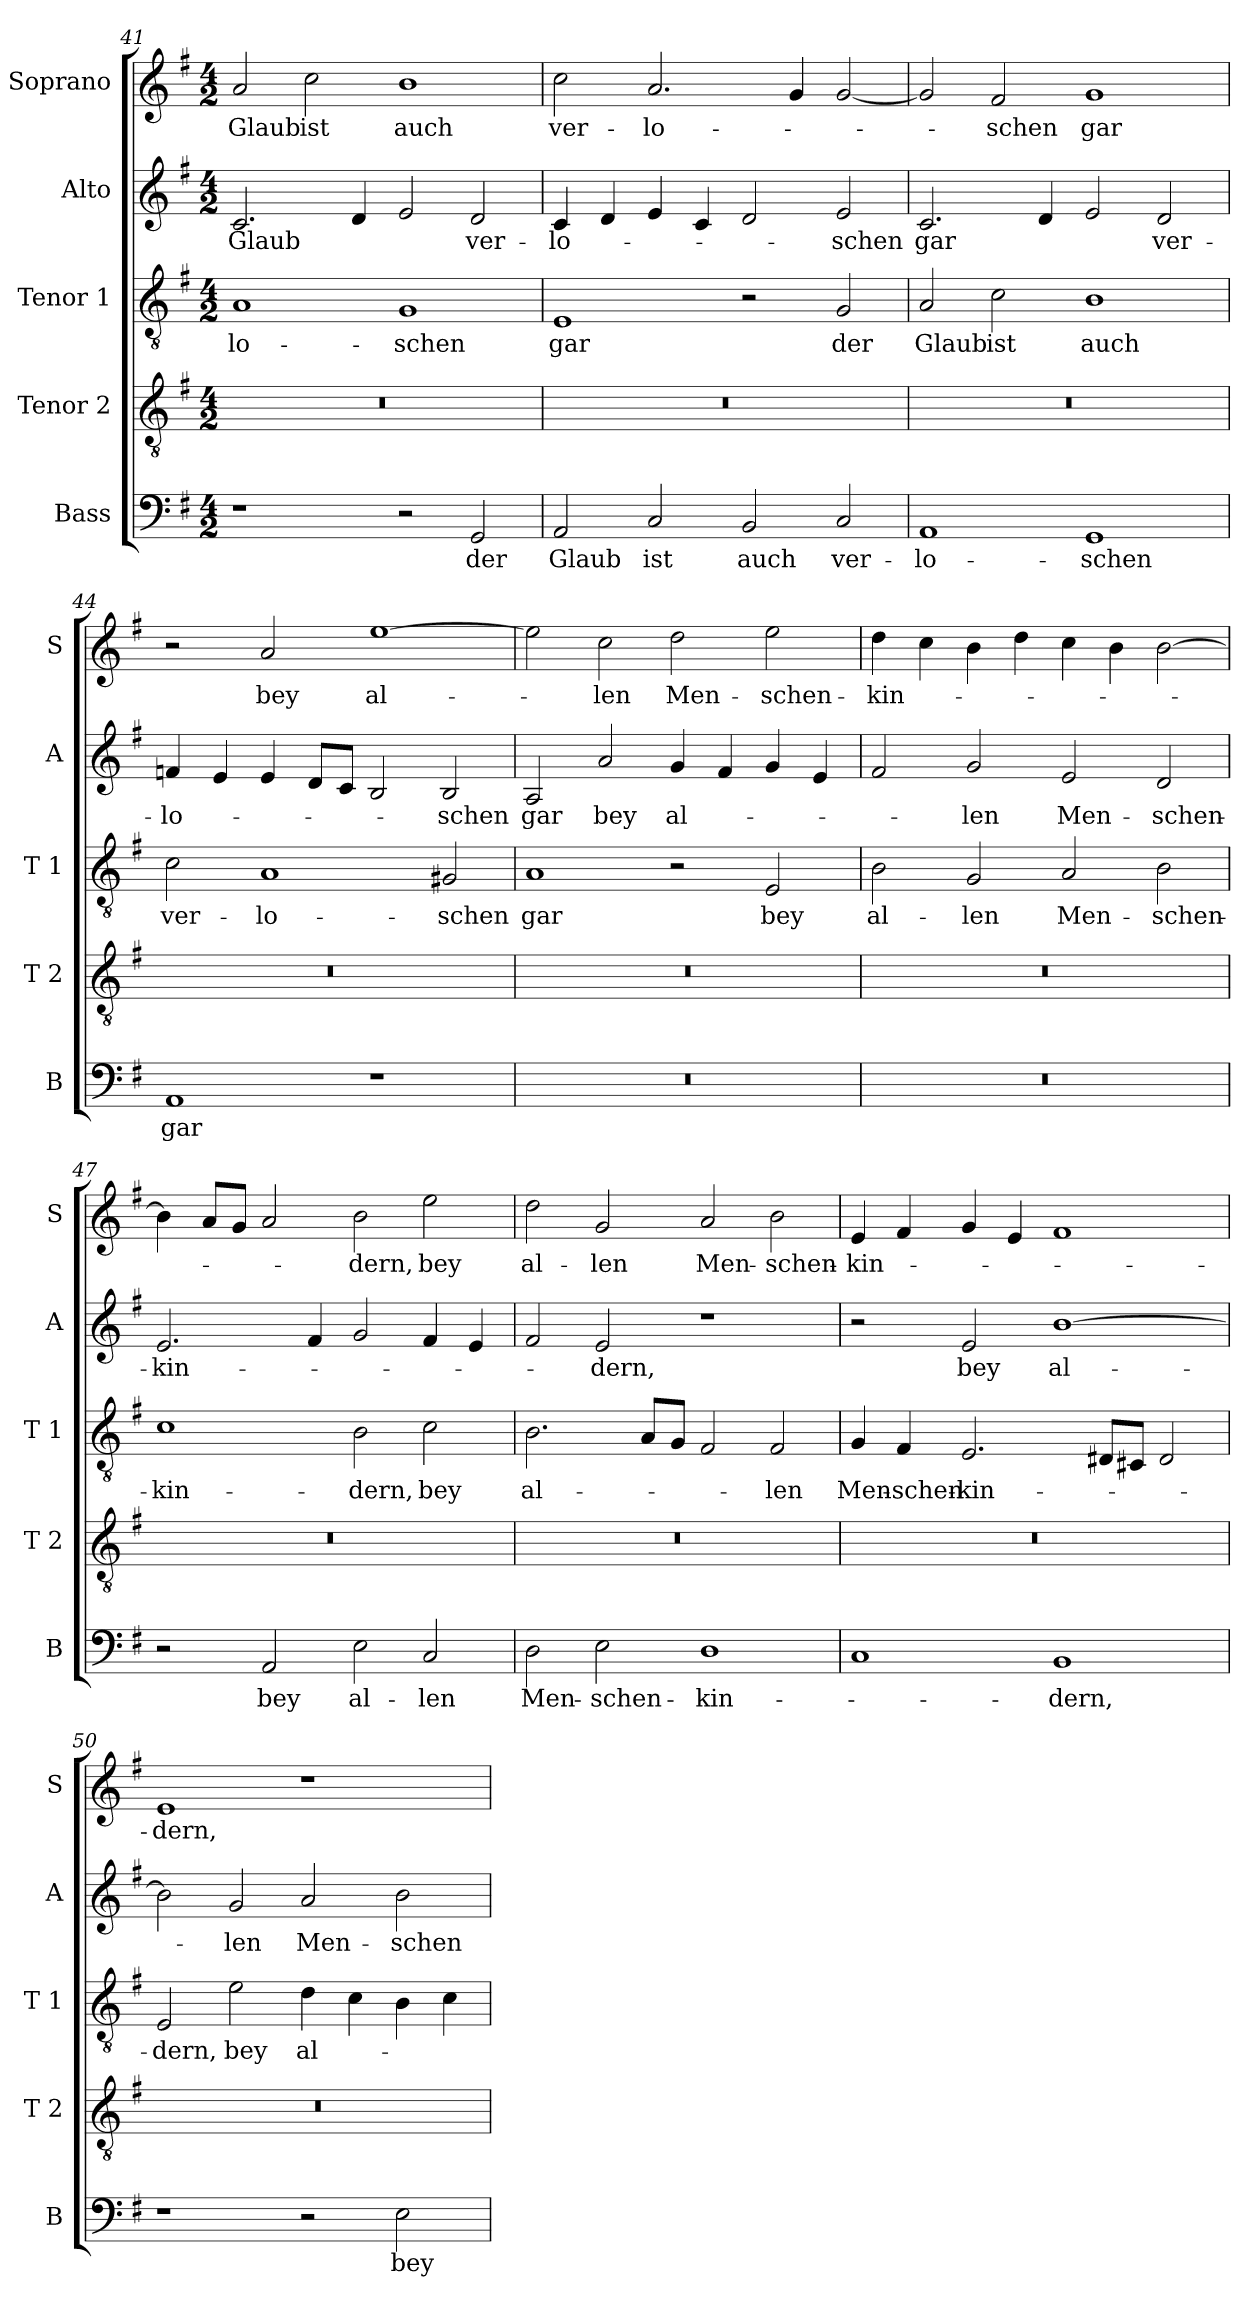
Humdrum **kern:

**kern	**text	**kern	**kern	**text	**kern	**text	**kern	**text
*part5	*part5	*part4	*part3	*part3	*part2	*part2	*part1	*part1
*staff5	*staff5	*staff4	*staff3	*staff3	*staff2	*staff2	*staff1	*staff1
*I"Bass	*	*I"Tenor 2	*I"Tenor 1	*	*I"Alto	*	*I"Soprano	*
*I'B	*	*I'T 2	*I'T 1	*	*I'A	*	*I'S	*
!!LO:LB:g=z
*clefF4	*	*clefGv2	*clefGv2	*	*clefG2	*	*clefG2	*
*k[f#]	*	*k[f#]	*k[f#]	*	*k[f#]	*	*k[f#]	*
*G:	*	*G:	*G:	*	*G:	*	*G:	*
*M4/2	*	*M4/2	*M4/2	*	*M4/2	*	*M4/2	*
=41	=41	=41	=41	=41	=41	=41	=41	=41
!	!	!	!	!LO:LY:b	!	!LO:LY:b	!	!LO:LY:b
1r	.	0r	1A	-lo-	2.c/	Glaub	2a/	Glaub
!	!	!	!	!	!	!	!	!LO:LY:b
.	.	.	.	.	.	.	2cc\	ist
.	.	.	.	.	4d/	.	.	.
!	!	!	!	!LO:LY:b	!	!	!	!LO:LY:b
2r	.	.	1G	-schen	2e/	.	1b	auch
!	!LO:LY:b	!	!	!	!	!LO:LY:b	!	!
2GG/	der	.	.	.	2d/	ver-	.	.
=42	=42	=42	=42	=42	=42	=42	=42	=42
!	!LO:LY:b	!	!	!LO:LY:b	!	!LO:LY:b	!	!LO:LY:b
2AA/	Glaub	0r	1E	gar	4c/	-lo-	2cc\	ver-
.	.	.	.	.	4d/	.	.	.
!	!LO:LY:b	!	!	!	!	!	!	!LO:LY:b
2C/	ist	.	.	.	4e/	.	2.a/	-lo-
.	.	.	.	.	4c/	.	.	.
!	!LO:LY:b	!	!	!	!	!	!	!
2BB/	auch	.	2r	.	2d/	.	.	.
.	.	.	.	.	.	.	4g/	.
!	!LO:LY:b	!	!	!LO:LY:b	!	!LO:LY:b	!	!
2C/	ver-	.	2G/	der	2e/	-schen	[2g/	.
=43	=43	=43	=43	=43	=43	=43	=43	=43
!	!LO:LY:b	!	!	!LO:LY:b	!	!LO:LY:b	!	!
1AA	-lo-	0r	2A/	Glaub	2.c/	gar	2g/]	.
!	!	!	!	!LO:LY:b	!	!	!	!LO:LY:b
.	.	.	2c\	ist	.	.	2f#/	-schen
.	.	.	.	.	4d/	.	.	.
!	!LO:LY:b	!	!	!LO:LY:b	!	!	!	!LO:LY:b
1GG	-schen	.	1B	auch	2e/	.	1g	gar
!	!	!	!	!	!	!LO:LY:b	!	!
.	.	.	.	.	2d/	ver-	.	.
=44	=44	=44	=44	=44	=44	=44	=44	=44
!	!LO:LY:b	!	!	!LO:LY:b	!	!LO:LY:b	!	!
1AA	gar	0r	2c\	ver-	4fn/	-lo-	2r	.
.	.	.	.	.	4e/	.	.	.
!	!	!	!	!LO:LY:b	!	!	!	!LO:LY:b
.	.	.	1A	-lo-	4e/	.	2a/	bey
.	.	.	.	.	8d/L	.	.	.
.	.	.	.	.	8c/J	.	.	.
!	!	!	!	!	!	!	!	!LO:LY:b
1r	.	.	.	.	2B/	.	[1ee	al-
!	!	!	!	!LO:LY:b	!	!LO:LY:b	!	!
.	.	.	2G#X/	-schen	2B/	-schen	.	.
!!LO:LB:g=z
=45	=45	=45	=45	=45	=45	=45	=45	=45
!	!	!	!	!LO:LY:b	!	!LO:LY:b	!	!
0r	.	0r	1A	gar	2A/	gar	2ee\]	.
!	!	!	!	!	!	!LO:LY:b	!	!LO:LY:b
.	.	.	.	.	2a/	bey	2cc\	-len
!	!	!	!	!	!	!LO:LY:b	!	!LO:LY:b
.	.	.	2r	.	4g/	al-	2dd\	Men-
.	.	.	.	.	4f#/	.	.	.
!	!	!	!	!LO:LY:b	!	!	!	!LO:LY:b
.	.	.	2E/	bey	4g/	.	2ee\	-schen-
.	.	.	.	.	4e/	.	.	.
=46	=46	=46	=46	=46	=46	=46	=46	=46
!	!	!	!	!LO:LY:b	!	!	!	!LO:LY:b
0r	.	0r	2B\	al-	2f#/	.	4dd\	-kin-
.	.	.	.	.	.	.	4cc\	.
!	!	!	!	!LO:LY:b	!	!LO:LY:b	!	!
.	.	.	2G/	-len	2g/	-len	4b\	.
.	.	.	.	.	.	.	4dd\	.
!	!	!	!	!LO:LY:b	!	!LO:LY:b	!	!
.	.	.	2A/	Men-	2e/	Men-	4cc\	.
.	.	.	.	.	.	.	4b\	.
!	!	!	!	!LO:LY:b	!	!LO:LY:b	!	!
.	.	.	2B\	-schen-	2d/	-schen-	[2b\	.
=47	=47	=47	=47	=47	=47	=47	=47	=47
!	!	!	!	!LO:LY:b	!	!LO:LY:b	!	!
2r	.	0r	1c	-kin-	2.e/	-kin-	4b\]	.
.	.	.	.	.	.	.	8a/L	.
.	.	.	.	.	.	.	8g/J	.
!	!LO:LY:b	!	!	!	!	!	!	!
2AA/	bey	.	.	.	.	.	2a/	.
.	.	.	.	.	4f#/	.	.	.
!	!LO:LY:b	!	!	!LO:LY:b	!	!	!	!LO:LY:b
2E\	al-	.	2B\	-dern,	2g/	.	2b\	-dern,
!	!LO:LY:b	!	!	!LO:LY:b	!	!	!	!LO:LY:b
2C/	-len	.	2c\	bey	4f#/	.	2ee\	bey
.	.	.	.	.	4e/	.	.	.
=48	=48	=48	=48	=48	=48	=48	=48	=48
!	!LO:LY:b	!	!	!LO:LY:b	!	!	!	!LO:LY:b
2D\	Men-	0r	2.B\	al-	2f#/	.	2dd\	al-
!	!LO:LY:b	!	!	!	!	!LO:LY:b	!	!LO:LY:b
2E\	-schen-	.	.	.	2e/	-dern,	2g/	-len
.	.	.	8A/L	.	.	.	.	.
.	.	.	8G/J	.	.	.	.	.
!	!LO:LY:b	!	!	!	!	!	!	!LO:LY:b
1D	-kin-	.	2F#/	.	1r	.	2a/	Men-
!	!	!	!	!LO:LY:b	!	!	!	!LO:LY:b
.	.	.	2F#/	-len	.	.	2b\	-schen-
!!LO:PB:g=z
=49	=49	=49	=49	=49	=49	=49	=49	=49
!	!	!	!	!LO:LY:b	!	!	!	!LO:LY:b
1C	.	0r	4G/	Men-	2r	.	4e/	-kin-
!	!	!	!	!LO:LY:b	!	!	!	!
.	.	.	4F#/	-schen-	.	.	4f#/	.
!	!	!	!	!LO:LY:b	!	!LO:LY:b	!	!
.	.	.	2.E/	-kin-	2e/	bey	4g/	.
.	.	.	.	.	.	.	4e/	.
!	!LO:LY:b	!	!	!	!	!LO:LY:b	!	!
1BB	-dern,	.	.	.	[1b	al-	1f#	.
.	.	.	8D#X/L	.	.	.	.	.
.	.	.	8C#X/J	.	.	.	.	.
.	.	.	2D#/	.	.	.	.	.
=50	=50	=50	=50	=50	=50	=50	=50	=50
!	!	!	!	!LO:LY:b	!	!	!	!LO:LY:b
1r	.	0r	2E/	-dern,	2b\]	.	1e	-dern,
!	!	!	!	!LO:LY:b	!	!LO:LY:b	!	!
.	.	.	2e\	bey	2g/	-len	.	.
!	!	!	!	!LO:LY:b	!	!LO:LY:b	!	!
2r	.	.	4d\	al-	2a/	Men-	1r	.
.	.	.	4c\	.	.	.	.	.
!	!LO:LY:b	!	!	!	!	!LO:LY:b	!	!
2E\	bey	.	4B\	.	2b\	-schen-	.	.
.	.	.	4c\	.	.	.	.	.
=	=	=	=	=	=	=	=	=
*-	*-	*-	*-	*-	*-	*-	*-	*-
